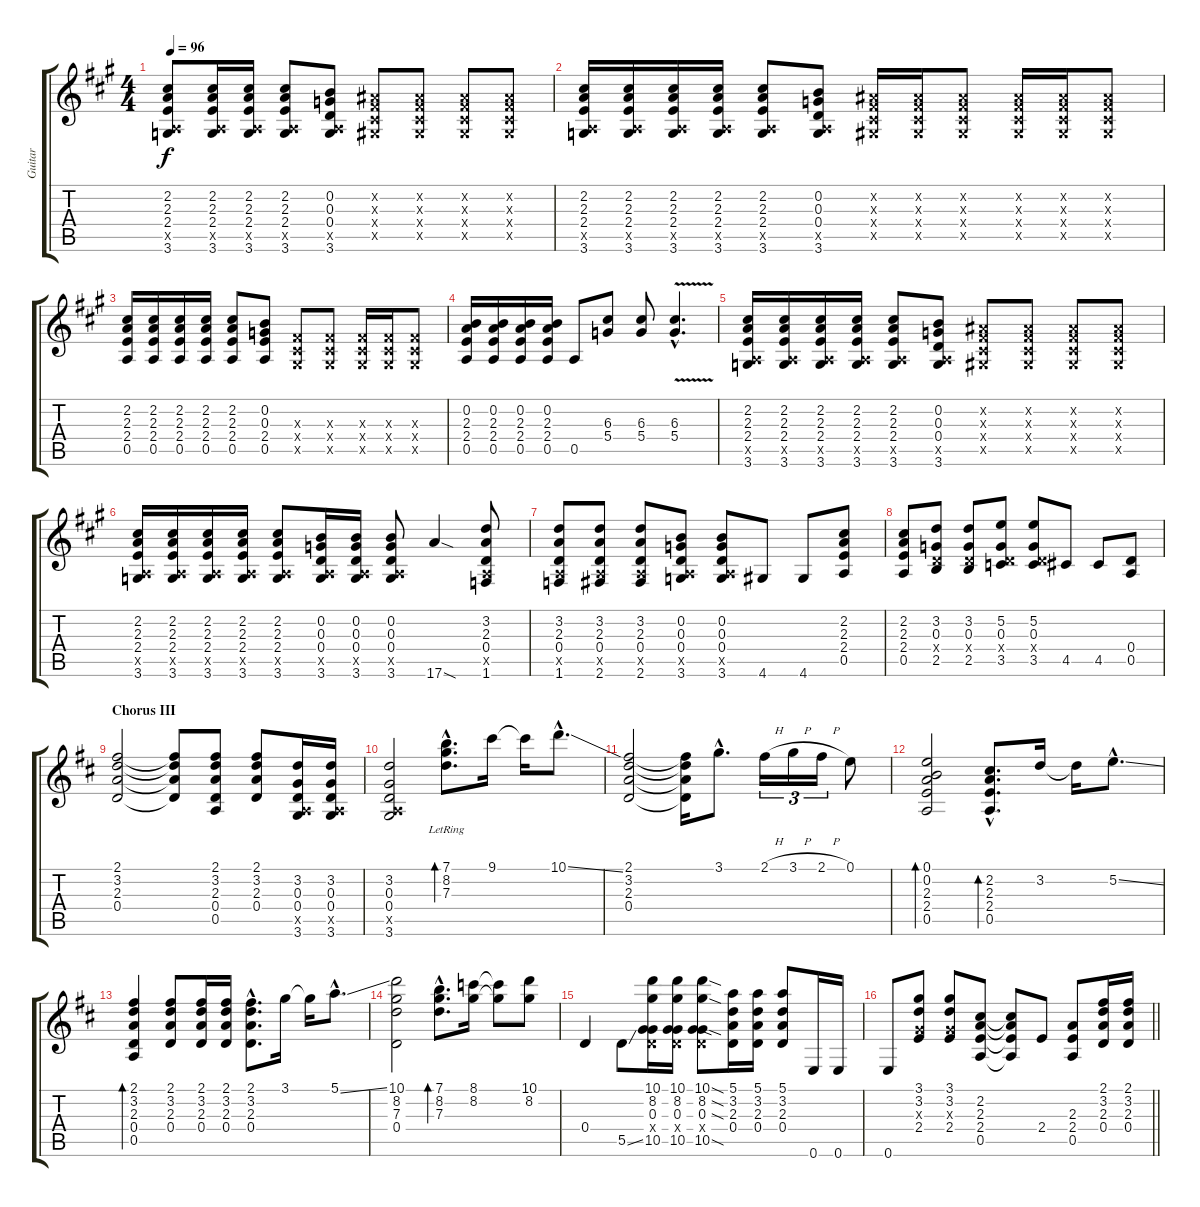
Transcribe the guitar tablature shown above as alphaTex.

\track ("Guitar" "Guitar") {instrument overdrivenguitar}
\staff {score tabs}
\tuning (E4 B3 G3 D3 A2 E2) {hide}
\ts (4 4)
\tempo 96
\clef g2
\ks a
(2.2 2.3 2.4 0.5{x} 3.6).8{dy f} (2.2 2.3 2.4 0.5{x} 3.6).16 (2.2 2.3 2.4 0.5{x} 3.6).16 (2.2 2.3 2.4 0.5{x} 3.6).8 (0.2 0.3 0.4 0.5{x} 3.6).8 (-1.2{x} -1.3{x} -1.4{x} -1.5{x}).8 (-1.2{x} -1.3{x} -1.4{x} -1.5{x}).8 (-1.2{x} -1.3{x} -1.4{x} -1.5{x}).8 (-1.2{x} -1.3{x} -1.4{x} -1.5{x}).8 |
(2.2 2.3 2.4 0.5{x} 3.6).16 (2.2 2.3 2.4 0.5{x} 3.6).16 (2.2 2.3 2.4 0.5{x} 3.6).16 (2.2 2.3 2.4 0.5{x} 3.6).16 (2.2 2.3 2.4 0.5{x} 3.6).8 (0.2 0.3 0.4 0.5{x} 3.6).8 (-1.2{x} -1.3{x} -1.4{x} -1.5{x}).16 (-1.2{x} -1.3{x} -1.4{x} -1.5{x}).16 (-1.2{x} -1.3{x} -1.4{x} -1.5{x}).8 (-1.2{x} -1.3{x} -1.4{x} -1.5{x}).16 (-1.2{x} -1.3{x} -1.4{x} -1.5{x}).16 (-1.2{x} -1.3{x} -1.4{x} -1.5{x}).8 |
(2.2 2.3 2.4 0.5).16 (2.2 2.3 2.4 0.5).16 (2.2 2.3 2.4 0.5).16 (2.2 2.3 2.4 0.5).16 (2.2 2.3 2.4 0.5).8 (0.2 0.3 2.4 0.5).8 (-1.3{x} -1.4{x} -1.5{x}).8 (-1.3{x} -1.4{x} -1.5{x}).8 (-1.3{x} -1.4{x} -1.5{x}).16 (-1.3{x} -1.4{x} -1.5{x}).16 (-1.3{x} -1.4{x} -1.5{x}).8 |
(0.2 2.3 2.4 0.5).16 (0.2 2.3 2.4 0.5).16 (0.2 2.3 2.4 0.5).16 (0.2 2.3 2.4 0.5).16 0.5.8 (6.3 5.4).8 (6.3 5.4).8 (6.3{v hac} 5.4{v hac}).4{d} |
(2.2 2.3 2.4 0.5{x} 3.6).16 (2.2 2.3 2.4 0.5{x} 3.6).16 (2.2 2.3 2.4 0.5{x} 3.6).16 (2.2 2.3 2.4 0.5{x} 3.6).16 (2.2 2.3 2.4 0.5{x} 3.6).8 (0.2 0.3 0.4 0.5{x} 3.6).8 (-1.2{x} -1.3{x} -1.4{x} -1.5{x}).8 (-1.2{x} -1.3{x} -1.4{x} -1.5{x}).8 (-1.2{x} -1.3{x} -1.4{x} -1.5{x}).8 (-1.2{x} -1.3{x} -1.4{x} -1.5{x}).8 |
(2.2 2.3 2.4 0.5{x} 3.6).16 (2.2 2.3 2.4 0.5{x} 3.6).16 (2.2 2.3 2.4 0.5{x} 3.6).16 (2.2 2.3 2.4 0.5{x} 3.6).16 (2.2 2.3 2.4 0.5{x} 3.6).8 (0.2 0.3 0.4 0.5{x} 3.6).16 (0.2 0.3 0.4 0.5{x} 3.6).16 (0.2 0.3 0.4 0.5{x} 3.6).8 17.6{sod}.4 (3.2 2.3 0.4 0.5{x} 1.6).8 |
(3.2 2.3 0.4 0.5{x} 1.6).8 (3.2 2.3 0.4 0.5{x} 2.6).8 (3.2 2.3 0.4 0.5{x} 2.6).8 (0.2 0.3 0.4 0.5{x} 3.6).8 (0.2 0.3 0.4 0.5{x} 3.6).8 4.6.8 4.6.8 (2.2 2.3 2.4 0.5).8 |
(2.2 2.3 2.4 0.5).8 (3.2 0.3 0.4{x} 2.5).8 (3.2 0.3 0.4{x} 2.5).8 (5.2 0.3 0.4{x} 3.5).8 (5.2 0.3 0.4{x} 3.5).8 4.5.8 4.5.8 (0.4 0.5).8 |
\section ("" "Chorus III")
\ks d
(2.1 3.2 2.3 0.4).2 (2.1{t} 3.2{t} 2.3{t} 0.4{t}).8 (2.1 3.2 2.3 0.4 0.5).8 (2.1 3.2 2.3 0.4).8 (3.2 0.3 0.4 0.5{x} 3.6).16 (3.2 0.3 0.4 0.5{x} 3.6).16 |
(3.2 0.3 0.4 0.5{x} 3.6).2 (7.1{hac} 8.2{hac lr} 7.3{hac lr}).8{d bd 240} 9.1.16 9.1{t}.16 10.1{ss hac}.8{d} |
(2.1 3.2 2.3 0.4).2 (2.1{t} 3.2{t} 2.3{t} 0.4{t}).16 3.1{hac}.8{d} 2.1{h}.16{tu (3 2)} 3.1{h}.16{tu (3 2)} 2.1{h}.16{tu (3 2)} 0.1.8 |
(0.1 0.2 2.3 2.4 0.5).2{bd 240} (2.2{hac} 2.3{hac} 2.4{hac} 0.5{hac}).8{d bd 240} 3.2.16 3.2{t}.16 5.2{ss hac}.8{d} |
(2.1 3.2 2.3 0.4 0.5).4{bd 240} (2.1 3.2 2.3 0.4).8 (2.1 3.2 2.3 0.4).16 (2.1 3.2 2.3 0.4).16 (2.1{hac} 3.2{hac} 2.3{hac} 0.4{hac}).8{d} 3.1.16 3.1{t}.16 5.1{ss hac}.8{d} |
(10.1 8.2 7.3 0.4).2 (7.1{hac} 8.2{hac} 7.3{hac}).8{d bd 240} (8.1 8.2).16 (8.1{t} 8.2{t}).8 (10.1 8.2).8 |
0.4.4 5.5{ss}.8 (10.1 8.2 0.3 0.4{x} 10.5).16 (10.1 8.2 0.3 0.4{x} 10.5).16 (10.1{sod} 8.2{sod} 0.3{sod} 0.4{x} 10.5{sod}).8 (5.1 3.2 2.3 0.4).16 (5.1 3.2 2.3 0.4).16 (5.1 3.2 2.3 0.4).8 0.6.16 0.6.16 |
\barLineRight lightlight
0.6.8 (3.1 3.2 0.3{x} 2.4).8 (3.1 3.2 0.3{x} 2.4).8 (2.2 2.3 2.4 0.5).8 (2.2{t} 2.3{t} 2.4{t} 0.5{t}).8 2.4.8 (2.3 2.4 0.5).8 (2.1 3.2 2.3 0.4).16 (2.1 3.2 2.3 0.4).16
